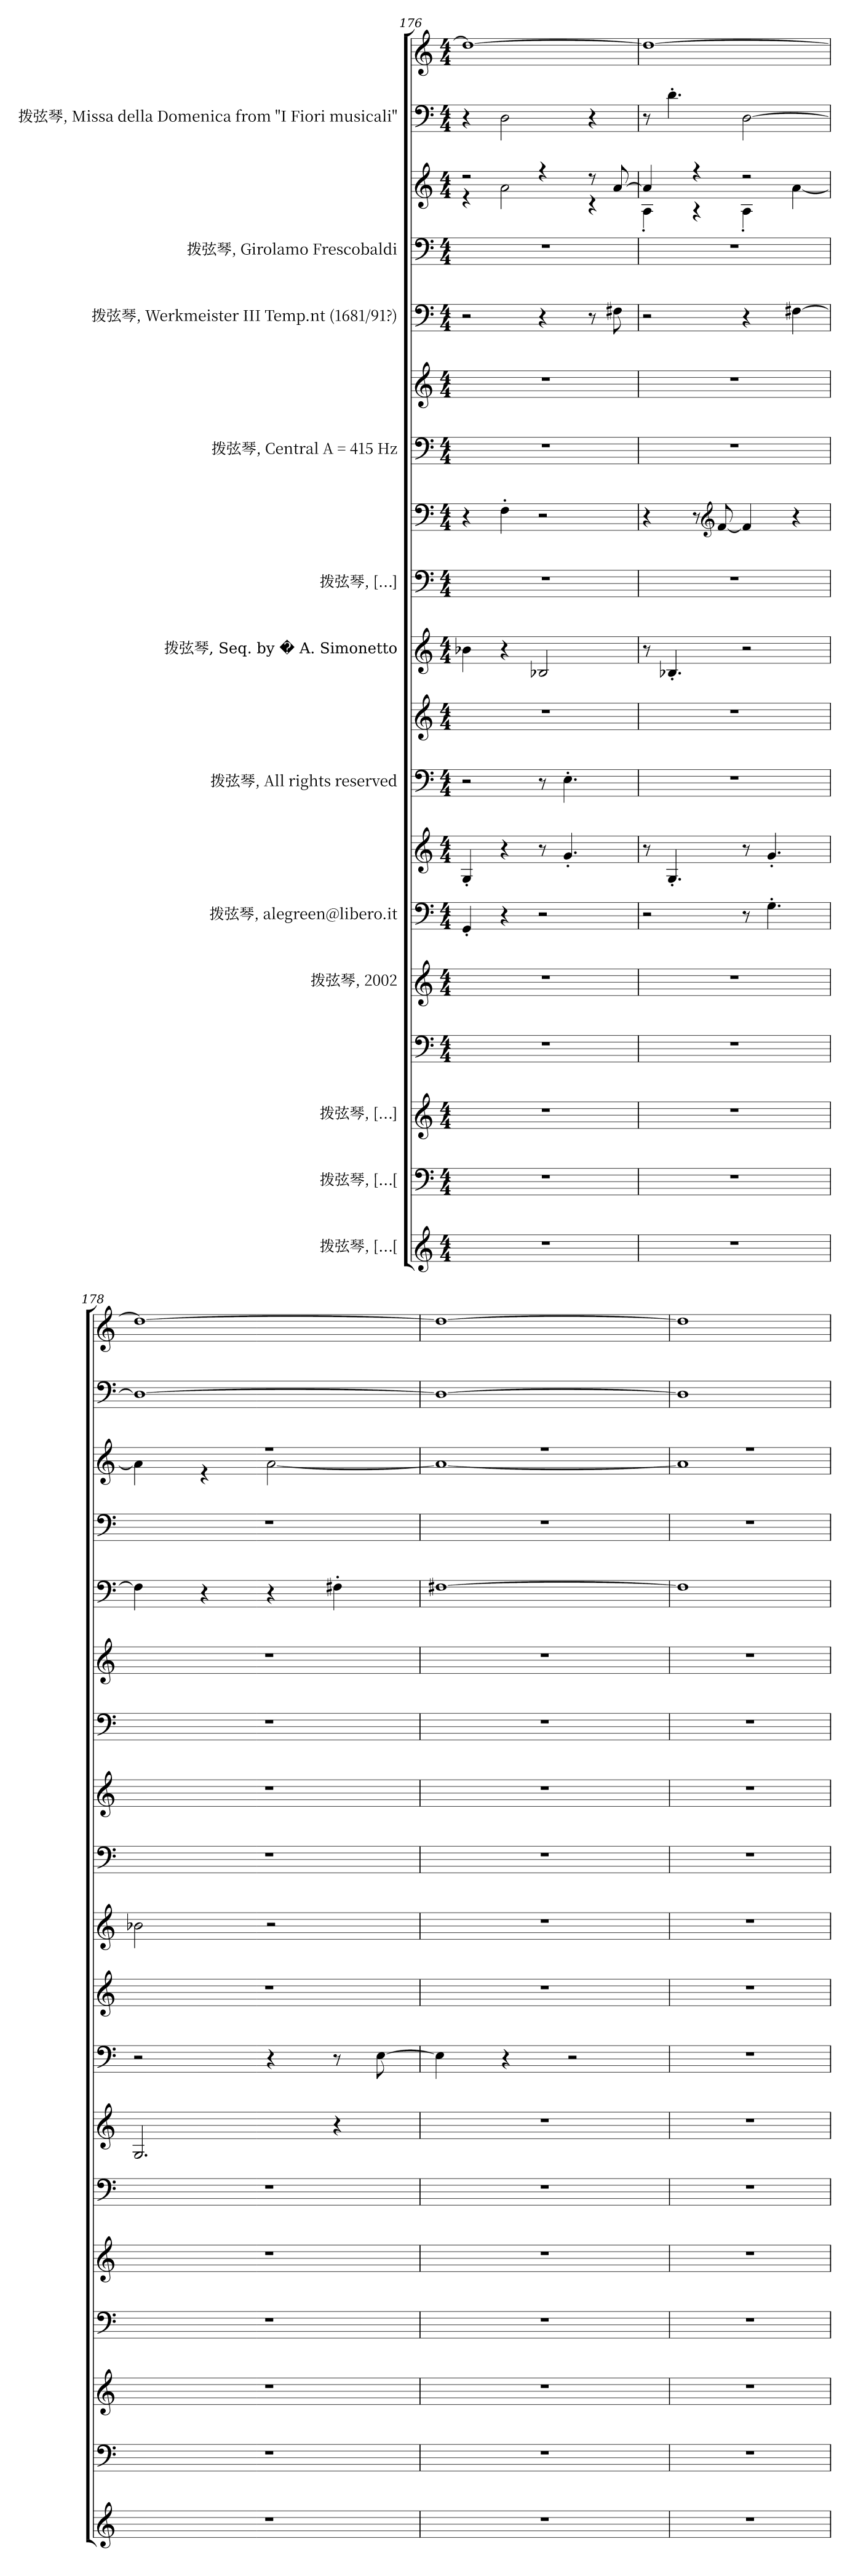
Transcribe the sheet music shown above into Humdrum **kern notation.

**kern	**kern	**kern	**kern	**kern	**kern	**kern	**kern	**kern	**kern	**kern	**kern	**kern	**kern	**kern	**kern	**kern	**kern	**kern
*part12	*part11	*part10	*part10	*part9	*part8	*part8	*part7	*part7	*part6	*part5	*part5	*part4	*part4	*part3	*part2	*part2	*part1	*part1
*staff19	*staff18	*staff17	*staff16	*staff15	*staff14	*staff13	*staff12	*staff11	*staff10	*staff9	*staff8	*staff7	*staff6	*staff5	*staff4	*staff3	*staff2	*staff1
*I"拨弦琴, [...[	*I"拨弦琴, [...[	*I"拨弦琴, [...]	*	*I"拨弦琴, 2002	*I"拨弦琴, alegreen@libero.it	*	*I"拨弦琴, All rights reserved	*	*I"拨弦琴, Seq. by � A. Simonetto	*I"拨弦琴, [...]	*	*I"拨弦琴, Central A = 415 Hz	*	*I"拨弦琴, Werkmeister III Temp.nt (1681/91?)	*I"拨弦琴, Girolamo Frescobaldi	*	*I"拨弦琴, Missa della Domenica from &quot;I Fiori musicali&quot;	*
*clefG2	*clefF4	*clefG2	*clefF4	*clefG2	*clefF4	*clefG2	*clefF4	*clefG2	*clefG2	*clefF4	*clefF4	*clefF4	*clefG2	*clefF4	*clefF4	*clefG2	*clefF4	*clefG2
*k[]	*k[]	*k[]	*k[]	*k[]	*k[]	*k[]	*k[]	*k[]	*k[]	*k[]	*k[]	*k[]	*k[]	*k[]	*k[]	*k[]	*k[]	*k[]
*M4/4	*M4/4	*M4/4	*M4/4	*M4/4	*M4/4	*M4/4	*M4/4	*M4/4	*M4/4	*M4/4	*M4/4	*M4/4	*M4/4	*M4/4	*M4/4	*M4/4	*M4/4	*M4/4
=176	=176	=176	=176	=176	=176	=176	=176	=176	=176	=176	=176	=176	=176	=176	=176	=176	=176	=176
*	*	*	*	*	*	*	*	*	*	*	*	*	*	*	*	*^	*	*
1r	1r	1r	1r	1r	4GG'/	4G'/	2r	1r	4b-X\	1r	4r	1r	1r	2r	1r	2r	4r	4r	1dd_
.	.	.	.	.	4r	4r	.	.	4r	.	4F'\	.	.	.	.	.	2a\	2D\	.
.	.	.	.	.	2r	8r	8r	.	2B-X/	.	2r	.	.	4r	.	4r	.	.	.
.	.	.	.	.	.	4.g'/	4.E'\	.	.	.	.	.	.	.	.	.	.	.	.
.	.	.	.	.	.	.	.	.	.	.	.	.	.	8r	.	8r	4r	4r	.
.	.	.	.	.	.	.	.	.	.	.	.	.	.	8F#X\	.	[8a/	.	.	.
=177	=177	=177	=177	=177	=177	=177	=177	=177	=177	=177	=177	=177	=177	=177	=177	=177	=177	=177	=177
1r	1r	1r	1r	1r	2r	8r	1r	1r	8r	1r	4r	1r	1r	2r	1r	4a/]	4A'\	8r	1dd_
.	.	.	.	.	.	4.G'/	.	.	4.B-X'/	.	.	.	.	.	.	.	.	4.d'\	.
.	.	.	.	.	.	.	.	.	.	.	8r	.	.	.	.	4r	4r	.	.
*	*	*	*	*	*	*	*	*	*	*	*clefG2	*	*	*	*	*	*	*	*
.	.	.	.	.	.	.	.	.	.	.	[8f/	.	.	.	.	.	.	.	.
.	.	.	.	.	8r	8r	.	.	2r	.	4f/]	.	.	4r	.	2r	4A'\	[2D\	.
.	.	.	.	.	4.G'\	4.g'/	.	.	.	.	.	.	.	.	.	.	.	.	.
.	.	.	.	.	.	.	.	.	.	.	4r	.	.	[4F#X\	.	.	[4a\	.	.
=178	=178	=178	=178	=178	=178	=178	=178	=178	=178	=178	=178	=178	=178	=178	=178	=178	=178	=178	=178
1r	1r	1r	1r	1r	1r	2.G/	2r	1r	2b-X\	1r	1r	1r	1r	4F#\]	1r	1r	4a\]	1D_	1dd_
.	.	.	.	.	.	.	.	.	.	.	.	.	.	4r	.	.	4r	.	.
.	.	.	.	.	.	.	4r	.	2r	.	.	.	.	4r	.	.	[2a\	.	.
.	.	.	.	.	.	4r	8r	.	.	.	.	.	.	4F#X'\	.	.	.	.	.
.	.	.	.	.	.	.	[8E\	.	.	.	.	.	.	.	.	.	.	.	.
!!LO:PB:g=z
=179	=179	=179	=179	=179	=179	=179	=179	=179	=179	=179	=179	=179	=179	=179	=179	=179	=179	=179	=179
1r	1r	1r	1r	1r	1r	1r	4E\]	1r	1r	1r	1r	1r	1r	[1F#X	1r	1r	1a_	1D_	1dd_
.	.	.	.	.	.	.	4r	.	.	.	.	.	.	.	.	.	.	.	.
.	.	.	.	.	.	.	2r	.	.	.	.	.	.	.	.	.	.	.	.
=180	=180	=180	=180	=180	=180	=180	=180	=180	=180	=180	=180	=180	=180	=180	=180	=180	=180	=180	=180
1r	1r	1r	1r	1r	1r	1r	1r	1r	1r	1r	1r	1r	1r	1F#]	1r	1r	1a]	1D]	1dd]
*	*	*	*	*	*	*	*	*	*	*	*	*	*	*	*	*v	*v	*	*
=	=	=	=	=	=	=	=	=	=	=	=	=	=	=	=	=	=	=
*-	*-	*-	*-	*-	*-	*-	*-	*-	*-	*-	*-	*-	*-	*-	*-	*-	*-	*-
